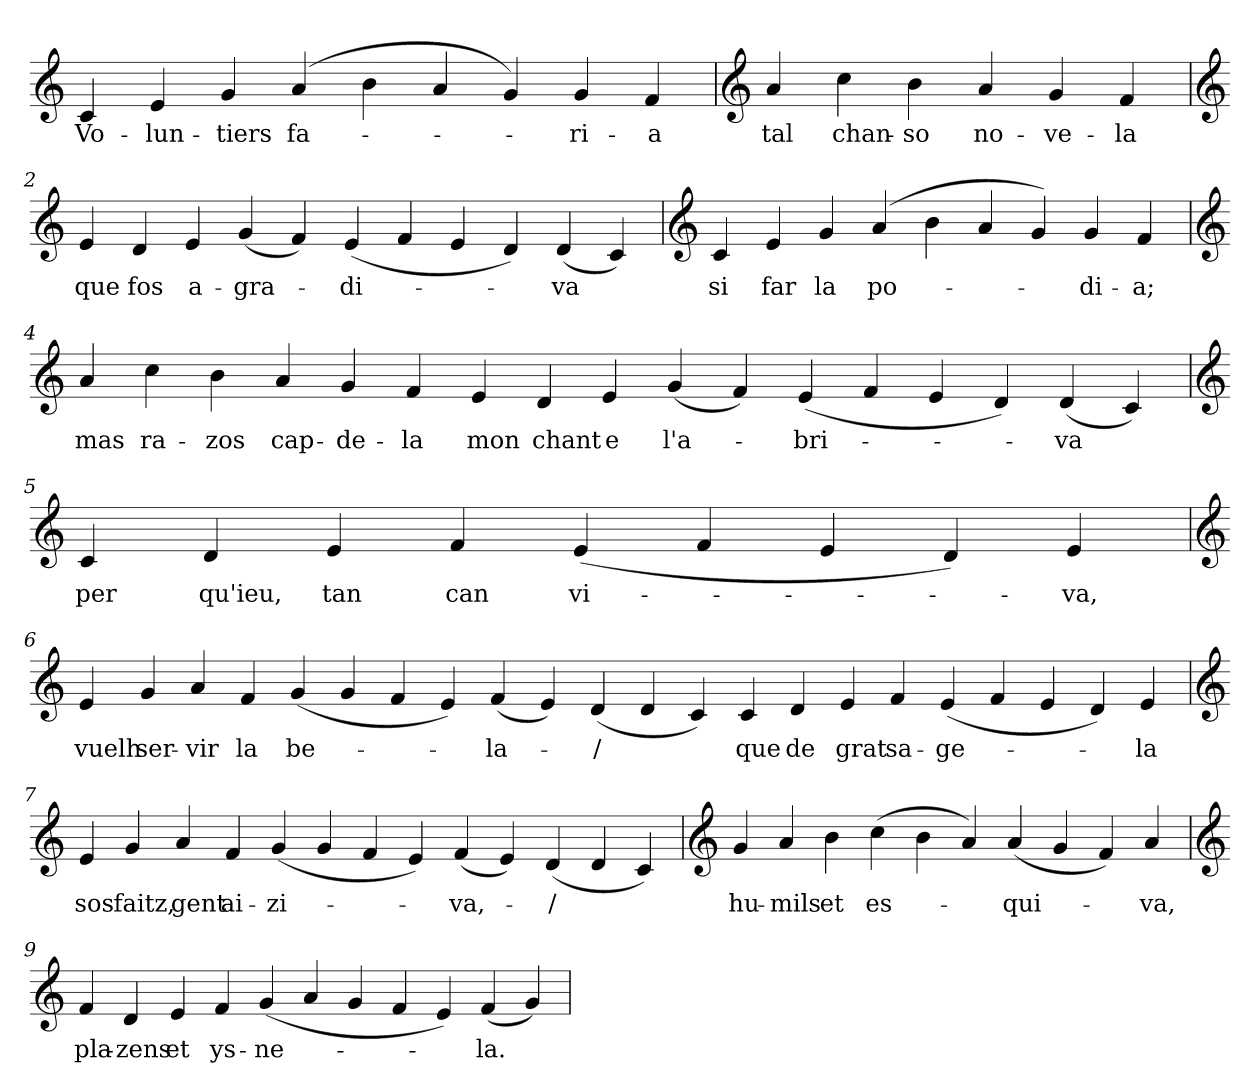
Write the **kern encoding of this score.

**kern	**text
*part1	*part1
*staff1	*staff1
*clefG2	*
=	=
4c	Vo-
4e	-lun-
4g	-tiers
(4a	fa-
4b	.
4a	.
4g)	.
4g	-ri-
4f	-a
=1	=1
*clefG2	*
4a	tal
4cc	chan-
4b	-so
4a	no-
4g	-ve-
4f	-la
=2	=2
*clefG2	*
4e	que
4d	fos
4e	a-
(4g	-gra-
4f)	.
(4e	-di-
4f	.
4e	.
4d)	.
(4d	-va
4c)	.
=3	=3
*clefG2	*
4c	si
4e	far
4g	la
(4a	po-
4b	.
4a	.
4g)	.
4g	-di-
4f	-a;
=4	=4
*clefG2	*
4a	mas
4cc	ra-
4b	-zos
4a	cap-
4g	-de-
4f	-la
4e	mon
4d	chant
4e	e
(4g	l'a-
4f)	.
(4e	-bri-
4f	.
4e	.
4d)	.
(4d	-va
4c)	.
=5	=5
*clefG2	*
4c	per
4d	qu'ieu,
4e	tan
4f	can
(4e	vi-
4f	.
4e	.
4d)	.
4e	-va,
=6	=6
*clefG2	*
4e	vuelh
4g	ser-
4a	-vir
4f	la
(4g	be-
4g	.
4f	.
4e)	.
(4f	-la-
4e)	.
(4d	-/
4d	.
4c)	.
4c	que
4d	de
4e	grat
4f	sa-
(4e	-ge-
4f	.
4e	.
4d)	.
4e	-la
=7	=7
*clefG2	*
4e	sos
4g	faitz,
4a	gent
4f	ai-
(4g	-zi-
4g	.
4f	.
4e)	.
(4f	-va,-
4e)	.
(4d	-/
4d	.
4c)	.
=8	=8
*clefG2	*
4g	hu-
4a	-mils
4b	et
(4cc	es-
4b	.
4a)	.
(4a	-qui-
4g	.
4f)	.
4a	-va,
=9	=9
*clefG2	*
4f	pla-
4d	-zens
4e	et
4f	ys-
(4g	-ne-
4a	.
4g	.
4f	.
4e)	.
(4f	-la.
4g)	.
=	=
*-	*-
